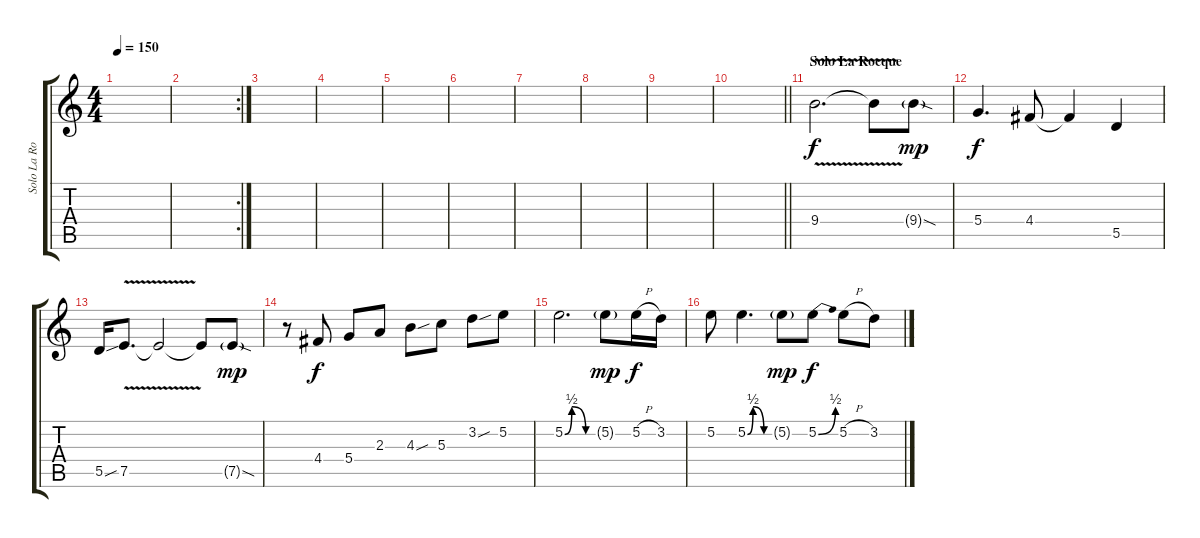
\track ("Solo La Rocque" "Solo La Ro") {instrument distortionguitar}
\staff {score tabs}
\tuning (E4 B3 G3 D3 A2 E2) {hide}
\ts (4 4)
\tempo 150
\clef g2
\ks c
|
\rc 2
|
|
|
|
|
|
|
|
\barLineRight lightlight
|
\section ("" "Solo La Rocque")
9.4{v}.2{d} 9.4{t}.8 9.4{sod g}.8{dy mp} |
5.4.4{d dy f} 4.4.8 4.4{t}.4 5.5.4 |
5.5{sou}.16 7.5{v}.8{d} 7.5{t}.2 7.5{t}.8 7.5{sod g}.8{dy mp} |
r.8 4.4.8{dy f} 5.4.8 2.3.8 4.3{sou}.8 5.3.8 3.2{sou}.8 5.2.8 |
5.2{be (custom 0 0 15 2 45 0 60 0)}.2{d} 5.2{g}.8{dy mp} 5.2{h}.16{dy f} 3.2.16 |
5.2.8 5.2{be (custom 0 0 15 2 45 0 60 0)}.4{d} 5.2{g}.8{dy mp} 5.2{be (bend 0 0 60 2)}.8{dy f} 5.2{h}.8 3.2.8
